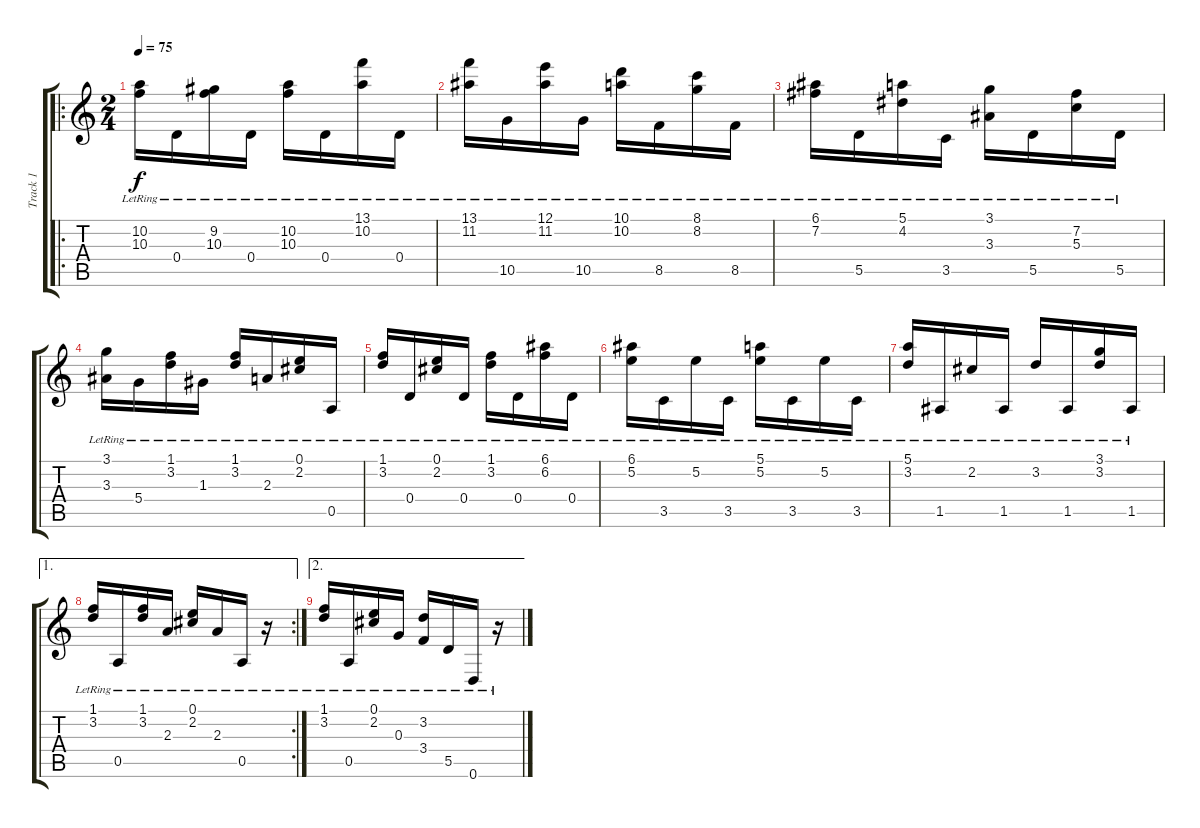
\track ("Track 1" "Track 1") {instrument acousticguitarnylon}
\staff {score tabs}
\tuning (E4 B3 G3 D3 A2 D2) {hide}
\ro
\ts (2 4)
\tempo 75
\clef g2
\ks c
(10.2{lr} 10.3{lr}).16{dy f} 0.4{lr}.16 (9.2{lr} 10.3{lr}).16 0.4{lr}.16 (10.2{lr} 10.3{lr}).16 0.4{lr}.16 (13.1{lr} 10.2{lr}).16 0.4{lr}.16 |
(13.1{lr} 11.2{lr}).16 10.5{lr}.16 (12.1{lr} 11.2{lr}).16 10.5{lr}.16 (10.1{lr} 10.2{lr}).16 8.5{lr}.16 (8.1{lr} 8.2{lr}).16 8.5{lr}.16 |
(6.1{lr} 7.2{lr}).16 5.5{lr}.16 (5.1{lr} 4.2{lr}).16 3.5{lr}.16 (3.1{lr} 3.3{lr}).16 5.5{lr}.16 (7.2{lr} 5.3{lr}).16 5.5{lr}.16 |
(3.1{lr} 3.3{lr}).16 5.4{lr}.16 (1.1{lr} 3.2{lr}).16 1.3{lr}.16 (1.1{lr} 3.2{lr}).16 2.3{lr}.16 (0.1{lr} 2.2{lr}).16 0.5{lr}.16 |
(1.1{lr} 3.2{lr}).16 0.4{lr}.16 (0.1{lr} 2.2{lr}).16 0.4{lr}.16 (1.1{lr} 3.2{lr}).16 0.4{lr}.16 (6.1{lr} 6.2{lr}).16 0.4{lr}.16 |
(6.1{lr} 5.2{lr}).16 3.5{lr}.16 5.2{lr}.16 3.5{lr}.16 (5.1{lr} 5.2{lr}).16 3.5{lr}.16 5.2{lr}.16 3.5{lr}.16 |
(5.1{lr} 3.2{lr}).16 1.5{lr}.16 2.2{lr}.16 1.5{lr}.16 3.2{lr}.16 1.5{lr}.16 (3.1{lr} 3.2{lr}).16 1.5{lr}.16 |
\ae 1
\rc 2
(1.1{lr} 3.2{lr}).16 0.5{lr}.16 (1.1{lr} 3.2{lr}).16 2.3{lr}.16 (0.1{lr} 2.2{lr}).16 2.3{lr}.16 0.5{lr}.16 r.16 |
\ae 2
(1.1{lr} 3.2{lr}).16 0.5{lr}.16 (0.1{lr} 2.2{lr}).16 0.3{lr}.16 (3.2{lr} 3.4{lr}).16 5.5{lr}.16 0.6{lr}.16 r.16
